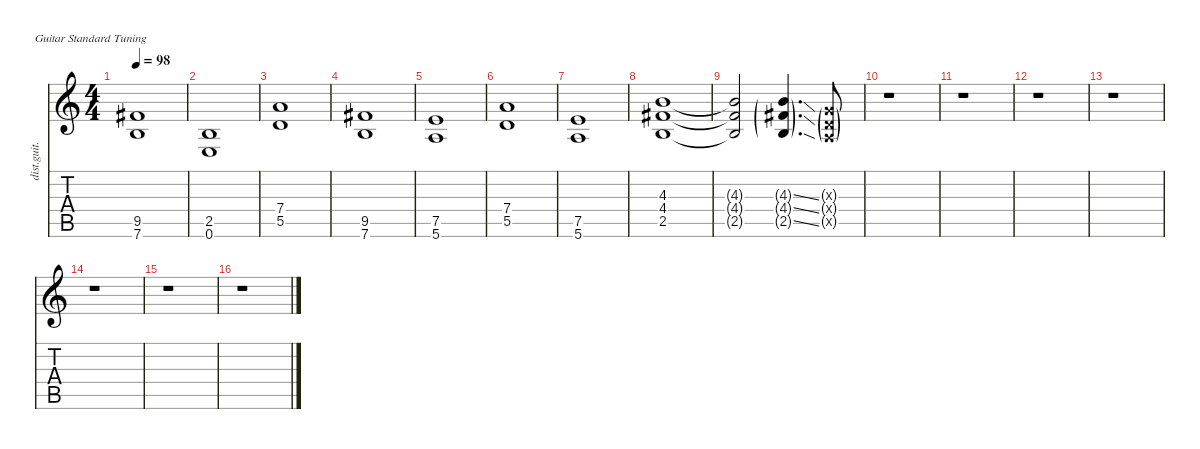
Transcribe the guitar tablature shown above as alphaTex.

\defaultSystemsLayout 4
\hideDynamics
\bracketExtendMode nobrackets
\otherSystemsTrackNameOrientation horizontal
\track ("Gtr2" "dist.guit.") {instrument distortionguitar}
\staff {score tabs}
\tuning (E4 B3 G3 D3 A2 E2)
\ts (4 4)
\tempo 98
\clef g2
\ks c
(9.5{acc #} 7.6).1{dy f beam Up} |
(2.5 0.6).1{beam Up} |
(7.4 5.5).1{beam Up} |
(9.5{acc #} 7.6).1{beam Up} |
(7.5 5.6).1{beam Up} |
(7.4 5.5).1{beam Up} |
(7.5 5.6).1{beam Up} |
(4.3 4.4{acc #} 2.5).1{beam Up} |
(4.3{t} 4.4{t acc #} 2.5{t}).2{beam Up} (4.3{ss g} 4.4{ss g acc #} 2.5{ss g}).4{d beam Up} (0.3{g x} 0.4{g x} 0.5{g x}).8{beam Up} |
r.1{beam Down} |
r.1{beam Down} |
r.1{beam Down} |
r.1{beam Down} |
r.1{beam Down} |
r.1{beam Down} |
r.1{beam Down}
